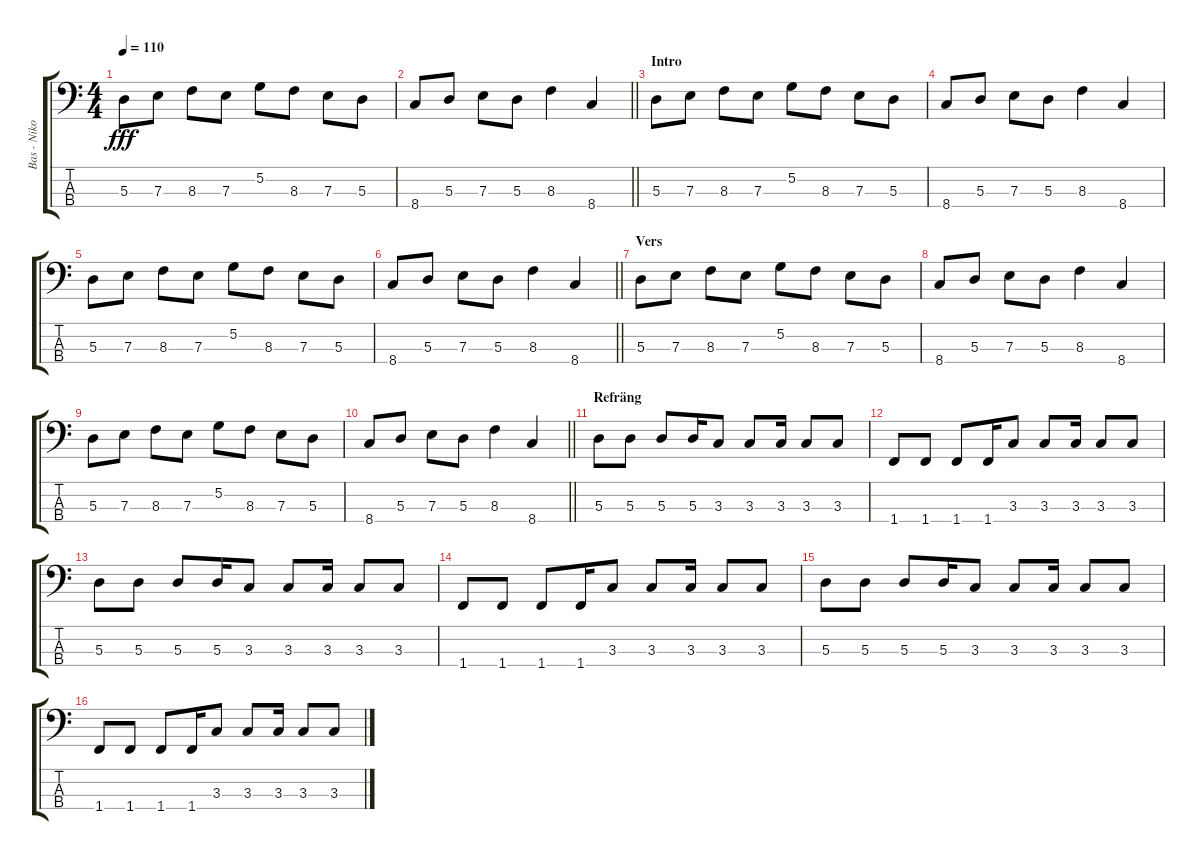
\track ("Bas - Nikola" "Bas - Niko") {instrument electricbasspick}
\staff {score tabs}
\tuning (G2 D2 A1 E1) {hide}
\ts (4 4)
\tempo 110
\clef f4
\ks c
5.3.8{dy fff} 7.3.8 8.3.8 7.3.8 5.2.8 8.3.8 7.3.8 5.3.8 |
\barLineRight lightlight
8.4.8 5.3.8 7.3.8 5.3.8 8.3.4 8.4.4 |
\section ("" "Intro")
5.3.8 7.3.8 8.3.8 7.3.8 5.2.8 8.3.8 7.3.8 5.3.8 |
8.4.8 5.3.8 7.3.8 5.3.8 8.3.4 8.4.4 |
5.3.8 7.3.8 8.3.8 7.3.8 5.2.8 8.3.8 7.3.8 5.3.8 |
\barLineRight lightlight
8.4.8 5.3.8 7.3.8 5.3.8 8.3.4 8.4.4 |
\section ("" "Vers")
5.3.8 7.3.8 8.3.8 7.3.8 5.2.8 8.3.8 7.3.8 5.3.8 |
8.4.8 5.3.8 7.3.8 5.3.8 8.3.4 8.4.4 |
5.3.8 7.3.8 8.3.8 7.3.8 5.2.8 8.3.8 7.3.8 5.3.8 |
\barLineRight lightlight
8.4.8 5.3.8 7.3.8 5.3.8 8.3.4 8.4.4 |
\section ("" "Refräng")
5.3.8 5.3.8 5.3.8 5.3.16 3.3.8 3.3.8 3.3.16 3.3.8 3.3.8 |
1.4.8 1.4.8 1.4.8 1.4.16 3.3.8 3.3.8 3.3.16 3.3.8 3.3.8 |
5.3.8 5.3.8 5.3.8 5.3.16 3.3.8 3.3.8 3.3.16 3.3.8 3.3.8 |
1.4.8 1.4.8 1.4.8 1.4.16 3.3.8 3.3.8 3.3.16 3.3.8 3.3.8 |
5.3.8 5.3.8 5.3.8 5.3.16 3.3.8 3.3.8 3.3.16 3.3.8 3.3.8 |
1.4.8 1.4.8 1.4.8 1.4.16 3.3.8 3.3.8 3.3.16 3.3.8 3.3.8
